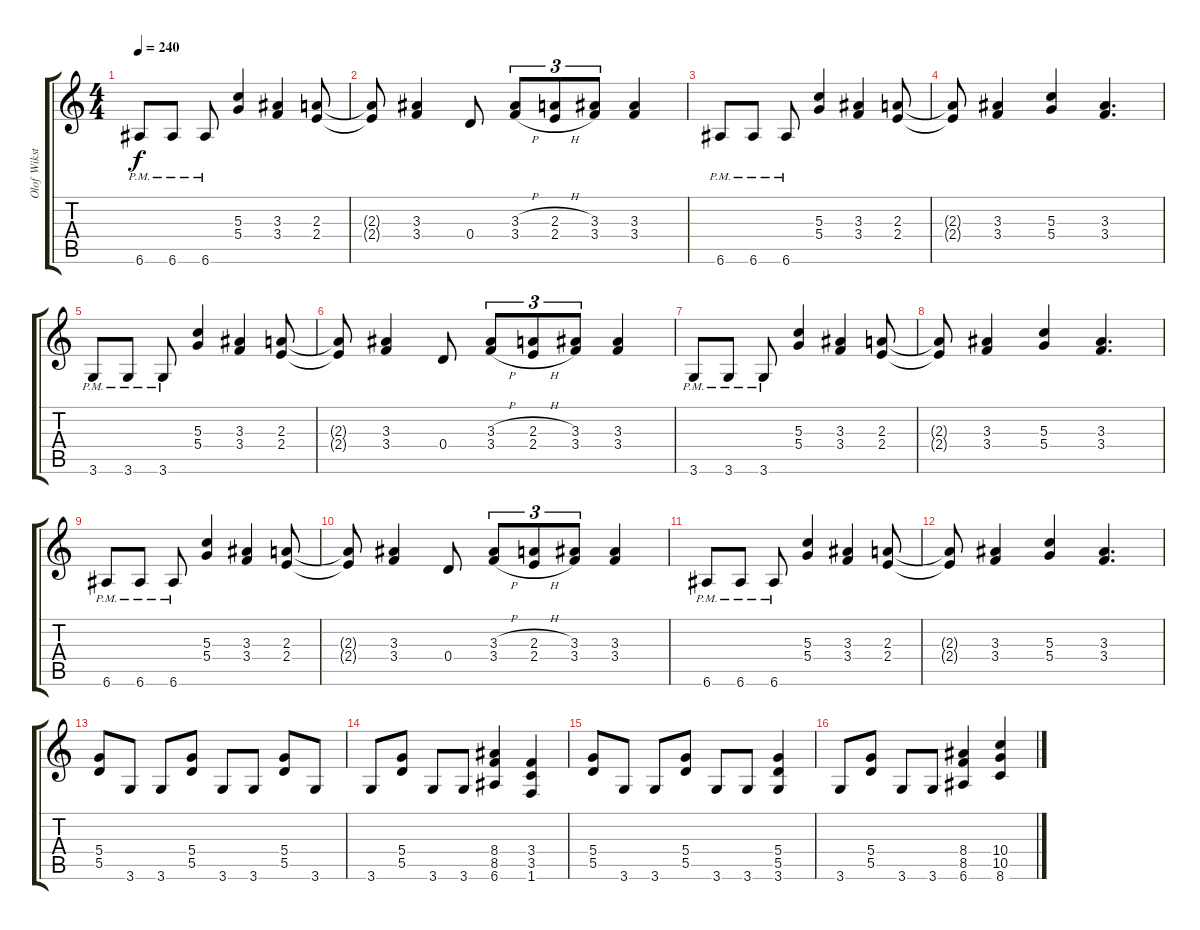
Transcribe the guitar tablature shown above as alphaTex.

\track ("Olof Wikstrand" "Olof Wikst") {instrument overdrivenguitar}
\staff {score tabs}
\tuning (E4 B3 G3 D3 A2 E2) {hide}
\ts (4 4)
\tempo 240
\clef g2
\ks c
6.6{pm}.8{dy f} 6.6{pm}.8 6.6{pm}.8 (5.3 5.4).4 (3.3 3.4).4 (2.3 2.4).8 |
(2.3{t} 2.4{t}).8 (3.3 3.4).4 0.4.8 (3.3{h} 3.4{h}).8{tu (3 2)} (2.3{h} 2.4{h}).8{tu (3 2)} (3.3 3.4).8{tu (3 2)} (3.3 3.4).4 |
6.6{pm}.8 6.6{pm}.8 6.6{pm}.8 (5.3 5.4).4 (3.3 3.4).4 (2.3 2.4).8 |
(2.3{t} 2.4{t}).8 (3.3 3.4).4 (5.3 5.4).4 (3.3 3.4).4{d} |
3.6{pm}.8 3.6{pm}.8 3.6{pm}.8 (5.3 5.4).4 (3.3 3.4).4 (2.3 2.4).8 |
(2.3{t} 2.4{t}).8 (3.3 3.4).4 0.4.8 (3.3{h} 3.4{h}).8{tu (3 2)} (2.3{h} 2.4{h}).8{tu (3 2)} (3.3 3.4).8{tu (3 2)} (3.3 3.4).4 |
3.6{pm}.8 3.6{pm}.8 3.6{pm}.8 (5.3 5.4).4 (3.3 3.4).4 (2.3 2.4).8 |
(2.3{t} 2.4{t}).8 (3.3 3.4).4 (5.3 5.4).4 (3.3 3.4).4{d} |
6.6{pm}.8 6.6{pm}.8 6.6{pm}.8 (5.3 5.4).4 (3.3 3.4).4 (2.3 2.4).8 |
(2.3{t} 2.4{t}).8 (3.3 3.4).4 0.4.8 (3.3{h} 3.4{h}).8{tu (3 2)} (2.3{h} 2.4{h}).8{tu (3 2)} (3.3 3.4).8{tu (3 2)} (3.3 3.4).4 |
6.6{pm}.8 6.6{pm}.8 6.6{pm}.8 (5.3 5.4).4 (3.3 3.4).4 (2.3 2.4).8 |
(2.3{t} 2.4{t}).8 (3.3 3.4).4 (5.3 5.4).4 (3.3 3.4).4{d} |
(5.4 5.5).8 3.6.8 3.6.8 (5.4 5.5).8 3.6.8 3.6.8 (5.4 5.5).8 3.6.8 |
3.6.8 (5.4 5.5).8 3.6.8 3.6.8 (8.4 8.5 6.6).4 (3.4 3.5 1.6).4 |
(5.4 5.5).8 3.6.8 3.6.8 (5.4 5.5).8 3.6.8 3.6.8 (5.4 5.5 3.6).4 |
3.6.8 (5.4 5.5).8 3.6.8 3.6.8 (8.4 8.5 6.6).4 (10.4 10.5 8.6).4
